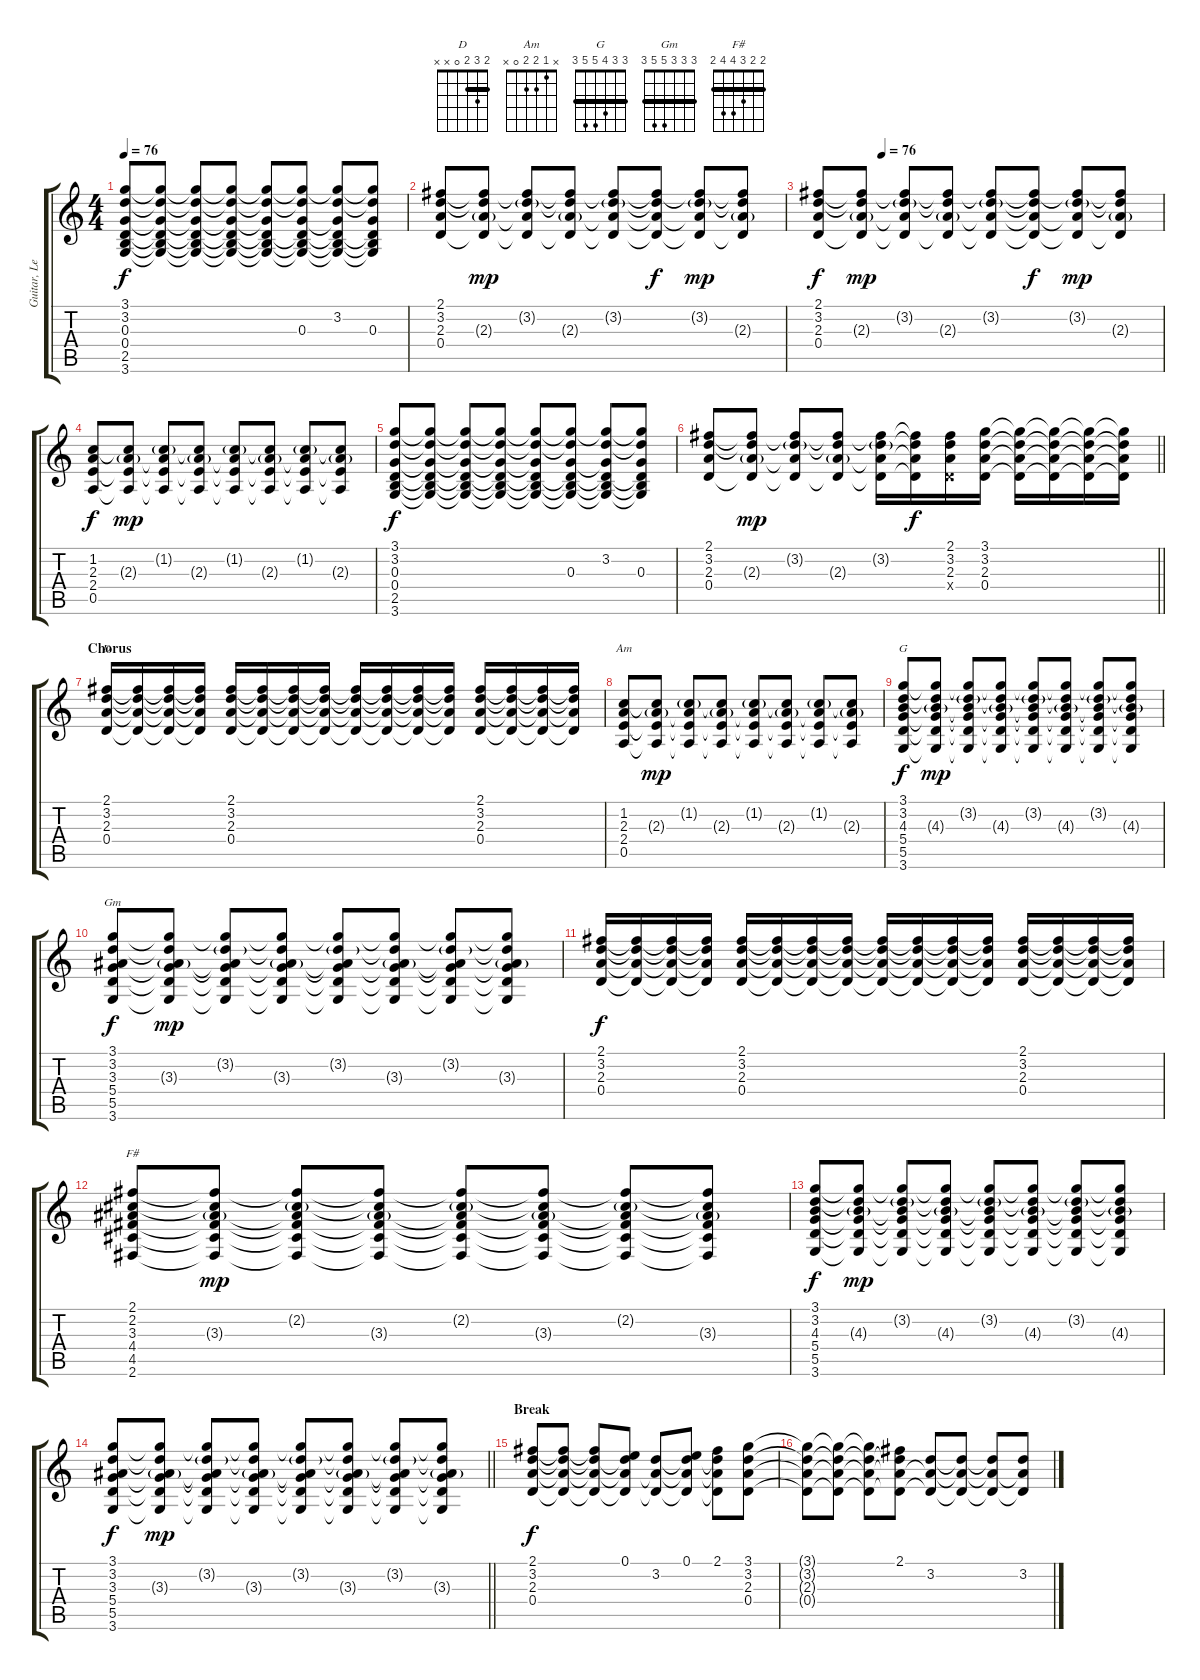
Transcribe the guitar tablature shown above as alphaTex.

\track ("Guitar, Lead" "Guitar, Le") {instrument acousticguitarsteel}
\staff {score tabs}
\tuning (E4 B3 G3 D3 A2 E2) {hide}
\chord ("D" 2 3 2 0 x x) {barre 2}
\chord ("Am" x 1 2 2 0 x)
\chord ("G" 3 3 4 5 5 3) {barre 3}
\chord ("Gm" 3 3 3 5 5 3) {barre 3}
\chord ("F#" 2 2 3 4 4 2) {barre 2}
\ts (4 4)
\tempo 76
\clef g2
\ks c
(3.1 3.2 0.3 0.4 2.5 3.6).8{dy f} (3.1{t} 3.2{t} 0.3{t} 0.4{t} 2.5{t} 3.6{t}).8 (3.1{t} 3.2{t} 0.3{t} 0.4{t} 2.5{t} 3.6{t}).8 (3.1{t} 3.2{t} 0.3{t} 0.4{t} 2.5{t} 3.6{t}).8 (3.1{t} 3.2{t} 0.3{t} 0.4{t} 2.5{t} 3.6{t}).8 (3.1{t} 3.2{t} 0.3 0.4{t} 2.5{t} 3.6{t}).8 (3.1{t} 3.2 0.3{t} 0.4{t} 2.5{t} 3.6{t}).8 (3.1{t} 3.2{t} 0.3 0.4{t} 2.5{t} 3.6{t}).8 |
(2.1 3.2 2.3 0.4).8 (2.1{t} 3.2{t} 2.3{g} 0.4{t}).8{dy mp} (2.1{t} 3.2{g} 2.3{t} 0.4{t}).8 (2.1{t} 3.2{t} 2.3{g} 0.4{t}).8 (2.1{t} 3.2{g} 2.3{t} 0.4{t}).8 (2.1{t} 3.2{t} 2.3{t} 0.4{t}).8{dy f} (2.1{t} 3.2{g} 2.3{t} 0.4{t}).8{dy mp} (2.1{t} 3.2{t} 2.3{g} 0.4{t}).8 |
\tempo (76 0.1875)
(2.1 3.2 2.3 0.4).8{dy f} (2.1{t} 3.2{t} 2.3{g} 0.4{t}).8{dy mp} (2.1{t} 3.2{g} 2.3{t} 0.4{t}).8 (2.1{t} 3.2{t} 2.3{g} 0.4{t}).8 (2.1{t} 3.2{g} 2.3{t} 0.4{t}).8 (2.1{t} 3.2{t} 2.3{t} 0.4{t}).8{dy f} (2.1{t} 3.2{g} 2.3{t} 0.4{t}).8{dy mp} (2.1{t} 3.2{t} 2.3{g} 0.4{t}).8 |
(1.2 2.3 2.4 0.5).8{dy f} (1.2{t} 2.3{g} 2.4{t} 0.5{t}).8{dy mp} (1.2{g} 2.3{t} 2.4{t} 0.5{t}).8 (1.2{t} 2.3{g} 2.4{t} 0.5{t}).8 (1.2{g} 2.3{t} 2.4{t} 0.5{t}).8 (1.2{t} 2.3{g} 2.4{t} 0.5{t}).8 (1.2{g} 2.3{t} 2.4{t} 0.5{t}).8 (1.2{t} 2.3{g} 2.4{t} 0.5{t}).8 |
(3.1 3.2 0.3 0.4 2.5 3.6).8{dy f} (3.1{t} 3.2{t} 0.3{t} 0.4{t} 2.5{t} 3.6{t}).8 (3.1{t} 3.2{t} 0.3{t} 0.4{t} 2.5{t} 3.6{t}).8 (3.1{t} 3.2{t} 0.3{t} 0.4{t} 2.5{t} 3.6{t}).8 (3.1{t} 3.2{t} 0.3{t} 0.4{t} 2.5{t} 3.6{t}).8 (3.1{t} 3.2{t} 0.3 0.4{t} 2.5{t} 3.6{t}).8 (3.1{t} 3.2 0.3{t} 0.4{t} 2.5{t} 3.6{t}).8 (3.1{t} 3.2{t} 0.3 0.4{t} 2.5{t} 3.6{t}).8 |
\barLineRight lightlight
(2.1 3.2 2.3 0.4).8 (2.1{t} 3.2{t} 2.3{g} 0.4{t}).8{dy mp} (2.1{t} 3.2{g} 2.3{t} 0.4{t}).8 (2.1{t} 3.2{t} 2.3{g} 0.4{t}).8 (2.1{t} 3.2{g} 2.3{t} 0.4{t}).16 (2.1{t} 3.2{t} 2.3{t} 0.4{t}).16{dy f} (2.1 3.2 2.3 0.4{x}).16 (3.1 3.2 2.3 0.4).16 (3.1{t} 3.2{t} 2.3{t} 0.4{t}).16 (3.1{t} 3.2{t} 2.3{t} 0.4{t}).16 (3.1{t} 3.2{t} 2.3{t} 0.4{t}).16 (3.1{t} 3.2{t} 2.3{t} 0.4{t}).16 |
\section ("" "Chorus")
(2.1 3.2 2.3 0.4).16{ch "D"} (2.1{t} 3.2{t} 2.3{t} 0.4{t}).16 (2.1{t} 3.2{t} 2.3{t} 0.4{t}).16 (2.1{t} 3.2{t} 2.3{t} 0.4{t}).16 (2.1 3.2 2.3 0.4).16 (2.1{t} 3.2{t} 2.3{t} 0.4{t}).16 (2.1{t} 3.2{t} 2.3{t} 0.4{t}).16 (2.1{t} 3.2{t} 2.3{t} 0.4{t}).16 (2.1{t} 3.2{t} 2.3{t} 0.4{t}).16 (2.1{t} 3.2{t} 2.3{t} 0.4{t}).16 (2.1{t} 3.2{t} 2.3{t} 0.4{t}).16 (2.1{t} 3.2{t} 2.3{t} 0.4{t}).16 (2.1 3.2 2.3 0.4).16 (2.1{t} 3.2{t} 2.3{t} 0.4{t}).16 (2.1{t} 3.2{t} 2.3{t} 0.4{t}).16 (2.1{t} 3.2{t} 2.3{t} 0.4{t}).16 |
(1.2 2.3 2.4 0.5).8{ch "Am"} (1.2{t} 2.3{g} 2.4{t} 0.5{t}).8{dy mp} (1.2{g} 2.3{t} 2.4{t} 0.5{t}).8 (1.2{t} 2.3{g} 2.4{t} 0.5{t}).8 (1.2{g} 2.3{t} 2.4{t} 0.5{t}).8 (1.2{t} 2.3{g} 2.4{t} 0.5{t}).8 (1.2{g} 2.3{t} 2.4{t} 0.5{t}).8 (1.2{t} 2.3{g} 2.4{t} 0.5{t}).8 |
(3.1 3.2 4.3 5.4 5.5 3.6).8{ch "G" dy f} (3.1{t} 3.2{t} 4.3{g} 5.4{t} 5.5{t} 3.6{t}).8{dy mp} (3.1{t} 3.2{g} 4.3{t} 5.4{t} 5.5{t} 3.6{t}).8 (3.1{t} 3.2{t} 4.3{g} 5.4{t} 5.5{t} 3.6{t}).8 (3.1{t} 3.2{g} 4.3{t} 5.4{t} 5.5{t} 3.6{t}).8 (3.1{t} 3.2{t} 4.3{g} 5.4{t} 5.5{t} 3.6{t}).8 (3.1{t} 3.2{g} 4.3{t} 5.4{t} 5.5{t} 3.6{t}).8 (3.1{t} 3.2{t} 4.3{g} 5.4{t} 5.5{t} 3.6{t}).8 |
(3.1 3.2 3.3 5.4 5.5 3.6).8{ch "Gm" dy f} (3.1{t} 3.2{t} 3.3{g} 5.4{t} 5.5{t} 3.6{t}).8{dy mp} (3.1{t} 3.2{g} 3.3{t} 5.4{t} 5.5{t} 3.6{t}).8 (3.1{t} 3.2{t} 3.3{g} 5.4{t} 5.5{t} 3.6{t}).8 (3.1{t} 3.2{g} 3.3{t} 5.4{t} 5.5{t} 3.6{t}).8 (3.1{t} 3.2{t} 3.3{g} 5.4{t} 5.5{t} 3.6{t}).8 (3.1{t} 3.2{g} 3.3{t} 5.4{t} 5.5{t} 3.6{t}).8 (3.1{t} 3.2{t} 3.3{g} 5.4{t} 5.5{t} 3.6{t}).8 |
(2.1 3.2 2.3 0.4).16{dy f} (2.1{t} 3.2{t} 2.3{t} 0.4{t}).16 (2.1{t} 3.2{t} 2.3{t} 0.4{t}).16 (2.1{t} 3.2{t} 2.3{t} 0.4{t}).16 (2.1 3.2 2.3 0.4).16 (2.1{t} 3.2{t} 2.3{t} 0.4{t}).16 (2.1{t} 3.2{t} 2.3{t} 0.4{t}).16 (2.1{t} 3.2{t} 2.3{t} 0.4{t}).16 (2.1{t} 3.2{t} 2.3{t} 0.4{t}).16 (2.1{t} 3.2{t} 2.3{t} 0.4{t}).16 (2.1{t} 3.2{t} 2.3{t} 0.4{t}).16 (2.1{t} 3.2{t} 2.3{t} 0.4{t}).16 (2.1 3.2 2.3 0.4).16 (2.1{t} 3.2{t} 2.3{t} 0.4{t}).16 (2.1{t} 3.2{t} 2.3{t} 0.4{t}).16 (2.1{t} 3.2{t} 2.3{t} 0.4{t}).16 |
(2.1 2.2 3.3 4.4 4.5 2.6).8{ch "F#"} (2.1{t} 2.2{t} 3.3{g} 4.4{t} 4.5{t} 2.6{t}).8{dy mp} (2.1{t} 2.2{g} 3.3{t} 4.4{t} 4.5{t} 2.6{t}).8 (2.1{t} 2.2{t} 3.3{g} 4.4{t} 4.5{t} 2.6{t}).8 (2.1{t} 2.2{g} 3.3{t} 4.4{t} 4.5{t} 2.6{t}).8 (2.1{t} 2.2{t} 3.3{g} 4.4{t} 4.5{t} 2.6{t}).8 (2.1{t} 2.2{g} 3.3{t} 4.4{t} 4.5{t} 2.6{t}).8 (2.1{t} 2.2{t} 3.3{g} 4.4{t} 4.5{t} 2.6{t}).8 |
(3.1 3.2 4.3 5.4 5.5 3.6).8{dy f} (3.1{t} 3.2{t} 4.3{g} 5.4{t} 5.5{t} 3.6{t}).8{dy mp} (3.1{t} 3.2{g} 4.3{t} 5.4{t} 5.5{t} 3.6{t}).8 (3.1{t} 3.2{t} 4.3{g} 5.4{t} 5.5{t} 3.6{t}).8 (3.1{t} 3.2{g} 4.3{t} 5.4{t} 5.5{t} 3.6{t}).8 (3.1{t} 3.2{t} 4.3{g} 5.4{t} 5.5{t} 3.6{t}).8 (3.1{t} 3.2{g} 4.3{t} 5.4{t} 5.5{t} 3.6{t}).8 (3.1{t} 3.2{t} 4.3{g} 5.4{t} 5.5{t} 3.6{t}).8 |
\barLineRight lightlight
(3.1 3.2 3.3 5.4 5.5 3.6).8{dy f} (3.1{t} 3.2{t} 3.3{g} 5.4{t} 5.5{t} 3.6{t}).8{dy mp} (3.1{t} 3.2{g} 3.3{t} 5.4{t} 5.5{t} 3.6{t}).8 (3.1{t} 3.2{t} 3.3{g} 5.4{t} 5.5{t} 3.6{t}).8 (3.1{t} 3.2{g} 3.3{t} 5.4{t} 5.5{t} 3.6{t}).8 (3.1{t} 3.2{t} 3.3{g} 5.4{t} 5.5{t} 3.6{t}).8 (3.1{t} 3.2{g} 3.3{t} 5.4{t} 5.5{t} 3.6{t}).8 (3.1{t} 3.2{t} 3.3{g} 5.4{t} 5.5{t} 3.6{t}).8 |
\section ("" "Break")
(2.1 3.2 2.3 0.4).8{dy f} (2.1{t} 3.2{t} 2.3{t} 0.4{t}).8 (2.1{t} 3.2{t} 2.3{t} 0.4{t}).8 (0.1 3.2{t} 2.3{t} 0.4{t}).8 (3.2 2.3{t} 0.4{t}).8 (0.1 3.2{t} 2.3{t} 0.4{t}).8 (2.1 3.2{t} 2.3{t} 0.4{t}).8 (3.1 3.2 2.3 0.4).8 |
(3.1{t} 3.2{t} 2.3{t} 0.4{t}).8 (3.1{t} 3.2{t} 2.3{t} 0.4{t}).8 (3.1{t} 3.2{t} 2.3{t} 0.4{t}).8 (2.1 3.2{t} 2.3{t} 0.4{t}).8 (3.2 2.3{t} 0.4{t}).8 (3.2{t} 2.3{t} 0.4{t}).8 (3.2{t} 2.3{t} 0.4{t}).8 (3.2 2.3{t} 0.4{t}).8
